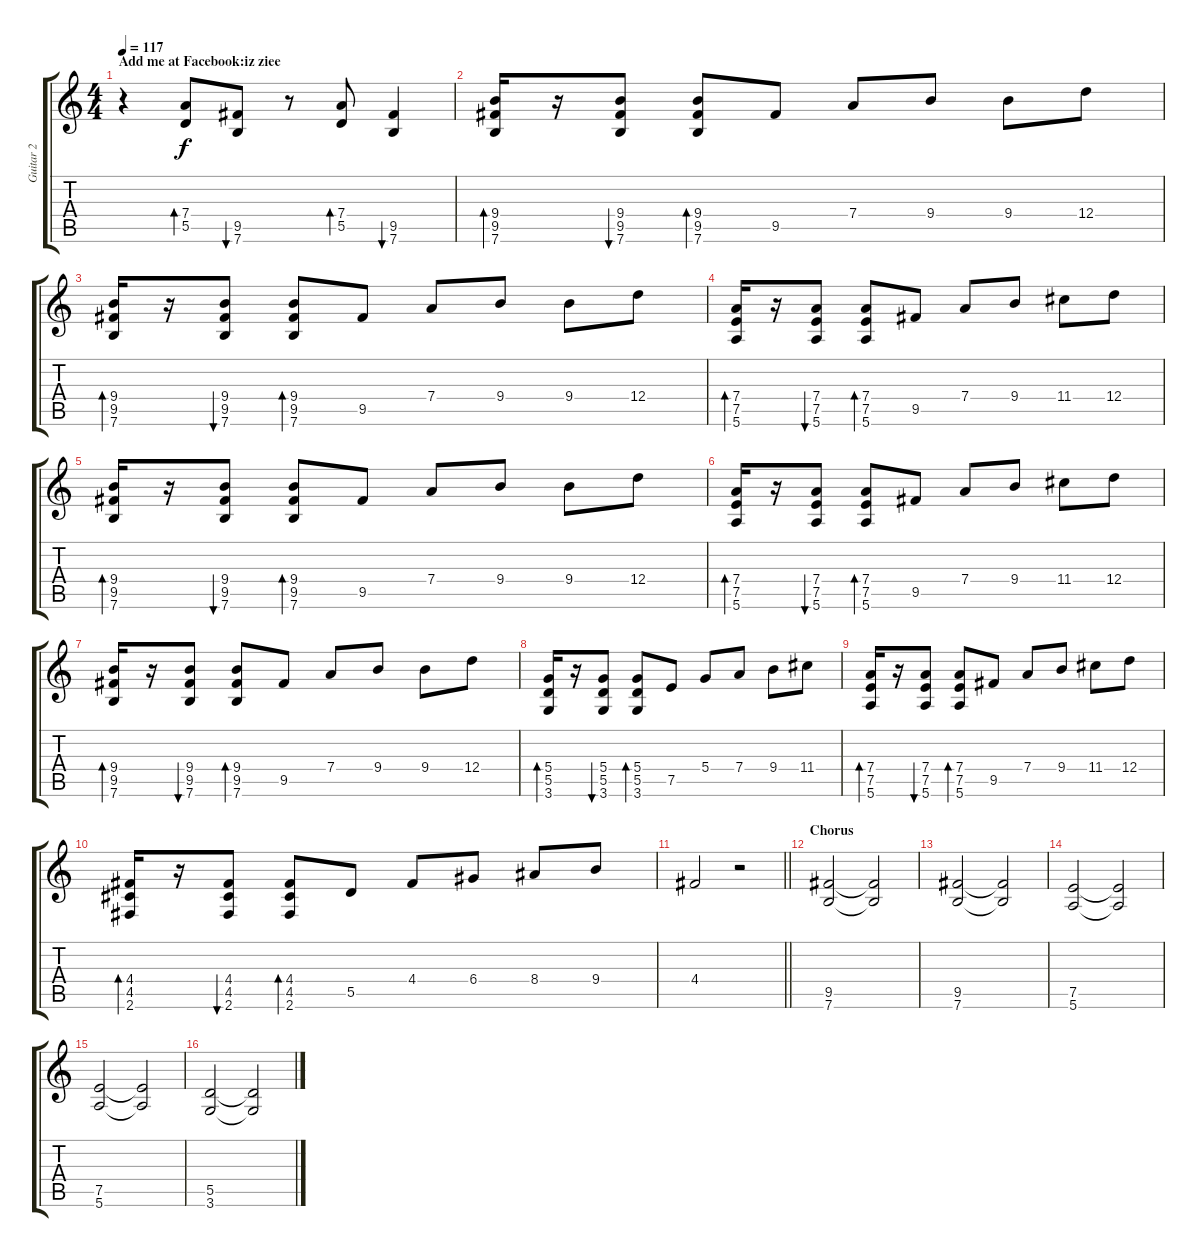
\track ("Guitar 2" "Guitar 2") {instrument distortionguitar}
\staff {score tabs}
\tuning (E4 B3 G3 D3 A2 E2) {hide}
\ts (4 4)
\section ("" "Add me at Facebook:iz ziee ")
\tempo 117
\clef g2
\ks c
r.4{dy f} (7.4 5.5).8{bd 60} (9.5 7.6).8{bu 60} r.8 (7.4 5.5).8{bd 60} (9.5 7.6).4{bu 60} |
(9.4 9.5 7.6).16{bd 30} r.16 (9.4 9.5 7.6).8{bu 30} (9.4 9.5 7.6).8{bd 30} 9.5.8 7.4.8 9.4.8 9.4.8 12.4.8 |
(9.4 9.5 7.6).16{bd 30} r.16 (9.4 9.5 7.6).8{bu 30} (9.4 9.5 7.6).8{bd 30} 9.5.8 7.4.8 9.4.8 9.4.8 12.4.8 |
(7.4 7.5 5.6).16{bd 60} r.16 (7.4 7.5 5.6).8{bu 30} (7.4 7.5 5.6).8{bd 30} 9.5.8 7.4.8 9.4.8 11.4.8 12.4.8 |
(9.4 9.5 7.6).16{bd 30} r.16 (9.4 9.5 7.6).8{bu 30} (9.4 9.5 7.6).8{bd 30} 9.5.8 7.4.8 9.4.8 9.4.8 12.4.8 |
(7.4 7.5 5.6).16{bd 60} r.16 (7.4 7.5 5.6).8{bu 30} (7.4 7.5 5.6).8{bd 30} 9.5.8 7.4.8 9.4.8 11.4.8 12.4.8 |
(9.4 9.5 7.6).16{bd 30} r.16 (9.4 9.5 7.6).8{bu 30} (9.4 9.5 7.6).8{bd 30} 9.5.8 7.4.8 9.4.8 9.4.8 12.4.8 |
(5.4 5.5 3.6).16{bd 30} r.16 (5.4 5.5 3.6).8{bu 30} (5.4 5.5 3.6).8{bd 30} 7.5.8 5.4.8 7.4.8 9.4.8 11.4.8 |
(7.4 7.5 5.6).16{bd 60} r.16 (7.4 7.5 5.6).8{bu 30} (7.4 7.5 5.6).8{bd 30} 9.5.8 7.4.8 9.4.8 11.4.8 12.4.8 |
(4.4 4.5 2.6).16{bd 30} r.16 (4.4 4.5 2.6).8{bu 30} (4.4 4.5 2.6).8{bd 30} 5.5.8 4.4.8 6.4.8 8.4.8 9.4.8 |
\barLineRight lightlight
4.4.2 r.2 |
\section ("" "Chorus")
(9.5 7.6).2 (9.5{t} 7.6{t}).2 |
(9.5 7.6).2 (9.5{t} 7.6{t}).2 |
(7.5 5.6).2 (7.5{t} 5.6{t}).2 |
(7.5 5.6).2 (7.5{t} 5.6{t}).2 |
(5.5 3.6).2 (5.5{t} 3.6{t}).2
